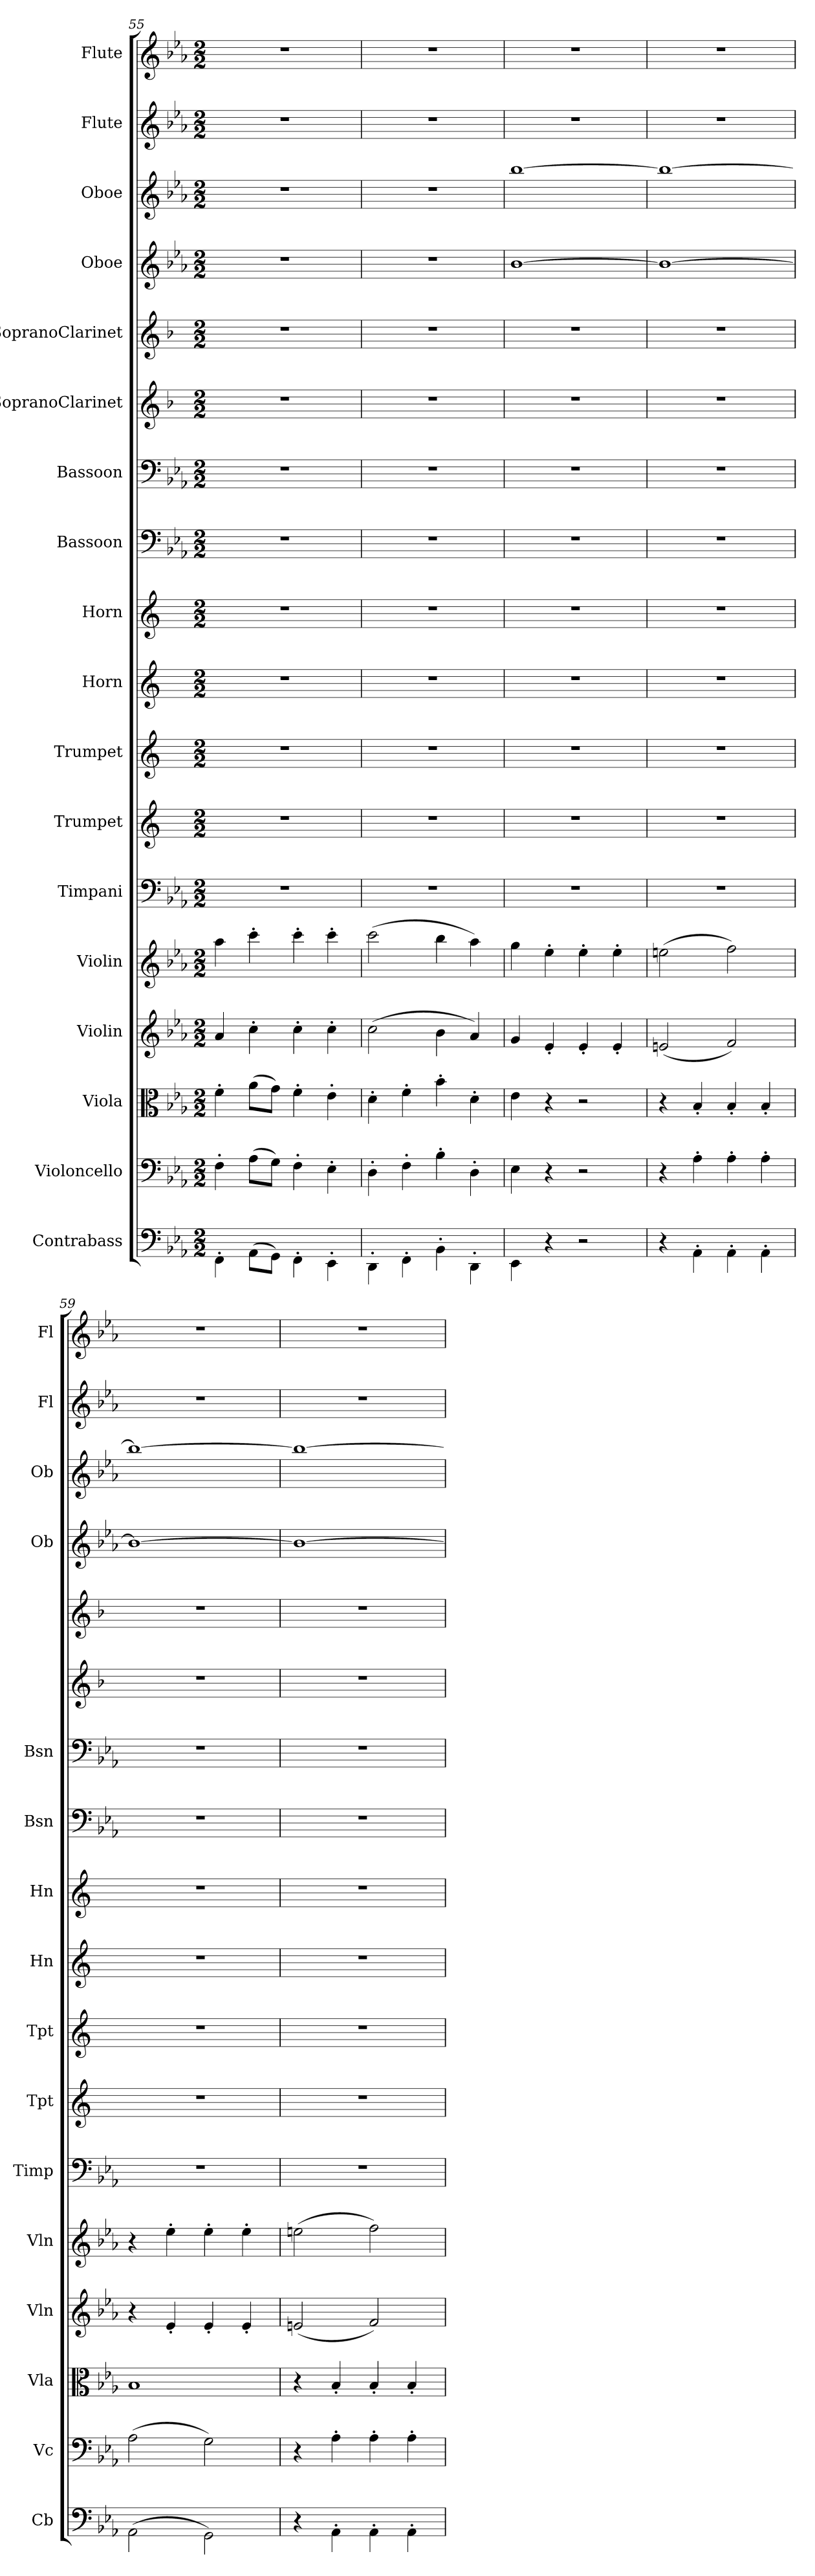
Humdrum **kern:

**kern	**kern	**kern	**kern	**kern	**kern	**kern	**kern	**kern	**kern	**kern	**kern	**kern	**kern	**kern	**kern	**kern	**kern
*part18	*part17	*part16	*part15	*part14	*part13	*part12	*part11	*part10	*part9	*part8	*part7	*part6	*part5	*part4	*part3	*part2	*part1
*staff18	*staff17	*staff16	*staff15	*staff14	*staff13	*staff12	*staff11	*staff10	*staff9	*staff8	*staff7	*staff6	*staff5	*staff4	*staff3	*staff2	*staff1
*I"Contrabass	*I"Violoncello	*I"Viola	*I"Violin	*I"Violin	*I"Timpani	*I"Trumpet	*I"Trumpet	*I"Horn	*I"Horn	*I"Bassoon	*I"Bassoon	*I"SopranoClarinet	*I"SopranoClarinet	*I"Oboe	*I"Oboe	*I"Flute	*I"Flute
*I'Cb	*I'Vc	*I'Vla	*I'Vln	*I'Vln	*I'Timp	*I'Tpt	*I'Tpt	*I'Hn	*I'Hn	*I'Bsn	*I'Bsn	*	*	*I'Ob	*I'Ob	*I'Fl	*I'Fl
*clefF4	*clefF4	*clefC3	*clefG2	*clefG2	*clefF4	*clefG2	*clefG2	*clefG2	*clefG2	*clefF4	*clefF4	*clefG2	*clefG2	*clefG2	*clefG2	*clefG2	*clefG2
*k[b-e-a-]	*k[b-e-a-]	*k[b-e-a-]	*k[b-e-a-]	*k[b-e-a-]	*k[b-e-a-]	*k[]	*k[]	*k[]	*k[]	*k[b-e-a-]	*k[b-e-a-]	*k[b-]	*k[b-]	*k[b-e-a-]	*k[b-e-a-]	*k[b-e-a-]	*k[b-e-a-]
*M2/2	*M2/2	*M2/2	*M2/2	*M2/2	*M2/2	*M2/2	*M2/2	*M2/2	*M2/2	*M2/2	*M2/2	*M2/2	*M2/2	*M2/2	*M2/2	*M2/2	*M2/2
=55	=55	=55	=55	=55	=55	=55	=55	=55	=55	=55	=55	=55	=55	=55	=55	=55	=55
4FF'\	4F'\	4f'\	4a-/	4aa-\	1r	1r	1r	1r	1r	1r	1r	1r	1r	1r	1r	1r	1r
(8AA-\L	(8A-\L	(8a-\L	4cc'\	4ccc'\	.	.	.	.	.	.	.	.	.	.	.	.	.
8GG\J)	8G\J)	8g\J)	.	.	.	.	.	.	.	.	.	.	.	.	.	.	.
4FF'\	4F'\	4f'\	4cc'\	4ccc'\	.	.	.	.	.	.	.	.	.	.	.	.	.
4EE-'\	4E-'\	4e-'\	4cc'\	4ccc'\	.	.	.	.	.	.	.	.	.	.	.	.	.
=56	=56	=56	=56	=56	=56	=56	=56	=56	=56	=56	=56	=56	=56	=56	=56	=56	=56
4DD'\	4D'\	4d'\	(2cc\	(2ccc\	1r	1r	1r	1r	1r	1r	1r	1r	1r	1r	1r	1r	1r
4FF'\	4F'\	4f'\	.	.	.	.	.	.	.	.	.	.	.	.	.	.	.
4BB-'\	4B-'\	4b-'\	4b-\	4bb-\	.	.	.	.	.	.	.	.	.	.	.	.	.
4DD'\	4D'\	4d'\	4a-/)	4aa-\)	.	.	.	.	.	.	.	.	.	.	.	.	.
=57	=57	=57	=57	=57	=57	=57	=57	=57	=57	=57	=57	=57	=57	=57	=57	=57	=57
4EE-\	4E-\	4e-\	4g/	4gg\	1r	1r	1r	1r	1r	1r	1r	1r	1r	[1b-\	[1bb-\	1r	1r
4r	4r	4r	4e-'/	4ee-'\	.	.	.	.	.	.	.	.	.	.	.	.	.
2r	2r	2r	4e-'/	4ee-'\	.	.	.	.	.	.	.	.	.	.	.	.	.
.	.	.	4e-'/	4ee-'\	.	.	.	.	.	.	.	.	.	.	.	.	.
=58	=58	=58	=58	=58	=58	=58	=58	=58	=58	=58	=58	=58	=58	=58	=58	=58	=58
4r	4r	4r	(2en/	(2een\	1r	1r	1r	1r	1r	1r	1r	1r	1r	1b-\_	1bb-\_	1r	1r
4AA-'\	4A-'\	4B-'/	.	.	.	.	.	.	.	.	.	.	.	.	.	.	.
4AA-'\	4A-'\	4B-'/	2f/)	2ff\)	.	.	.	.	.	.	.	.	.	.	.	.	.
4AA-'\	4A-'\	4B-'/	.	.	.	.	.	.	.	.	.	.	.	.	.	.	.
=59	=59	=59	=59	=59	=59	=59	=59	=59	=59	=59	=59	=59	=59	=59	=59	=59	=59
(2AA-\	(2A-\	1B-/	4r	4r	1r	1r	1r	1r	1r	1r	1r	1r	1r	1b-\_	1bb-\_	1r	1r
.	.	.	4e-'/	4ee-'\	.	.	.	.	.	.	.	.	.	.	.	.	.
2GG\)	2G\)	.	4e-'/	4ee-'\	.	.	.	.	.	.	.	.	.	.	.	.	.
.	.	.	4e-'/	4ee-'\	.	.	.	.	.	.	.	.	.	.	.	.	.
=60	=60	=60	=60	=60	=60	=60	=60	=60	=60	=60	=60	=60	=60	=60	=60	=60	=60
4r	4r	4r	(2en/	(2een\	1r	1r	1r	1r	1r	1r	1r	1r	1r	1b-\_	1bb-\_	1r	1r
4AA-'\	4A-'\	4B-'/	.	.	.	.	.	.	.	.	.	.	.	.	.	.	.
4AA-'\	4A-'\	4B-'/	2f/)	2ff\)	.	.	.	.	.	.	.	.	.	.	.	.	.
4AA-'\	4A-'\	4B-'/	.	.	.	.	.	.	.	.	.	.	.	.	.	.	.
=	=	=	=	=	=	=	=	=	=	=	=	=	=	=	=	=	=
*-	*-	*-	*-	*-	*-	*-	*-	*-	*-	*-	*-	*-	*-	*-	*-	*-	*-
